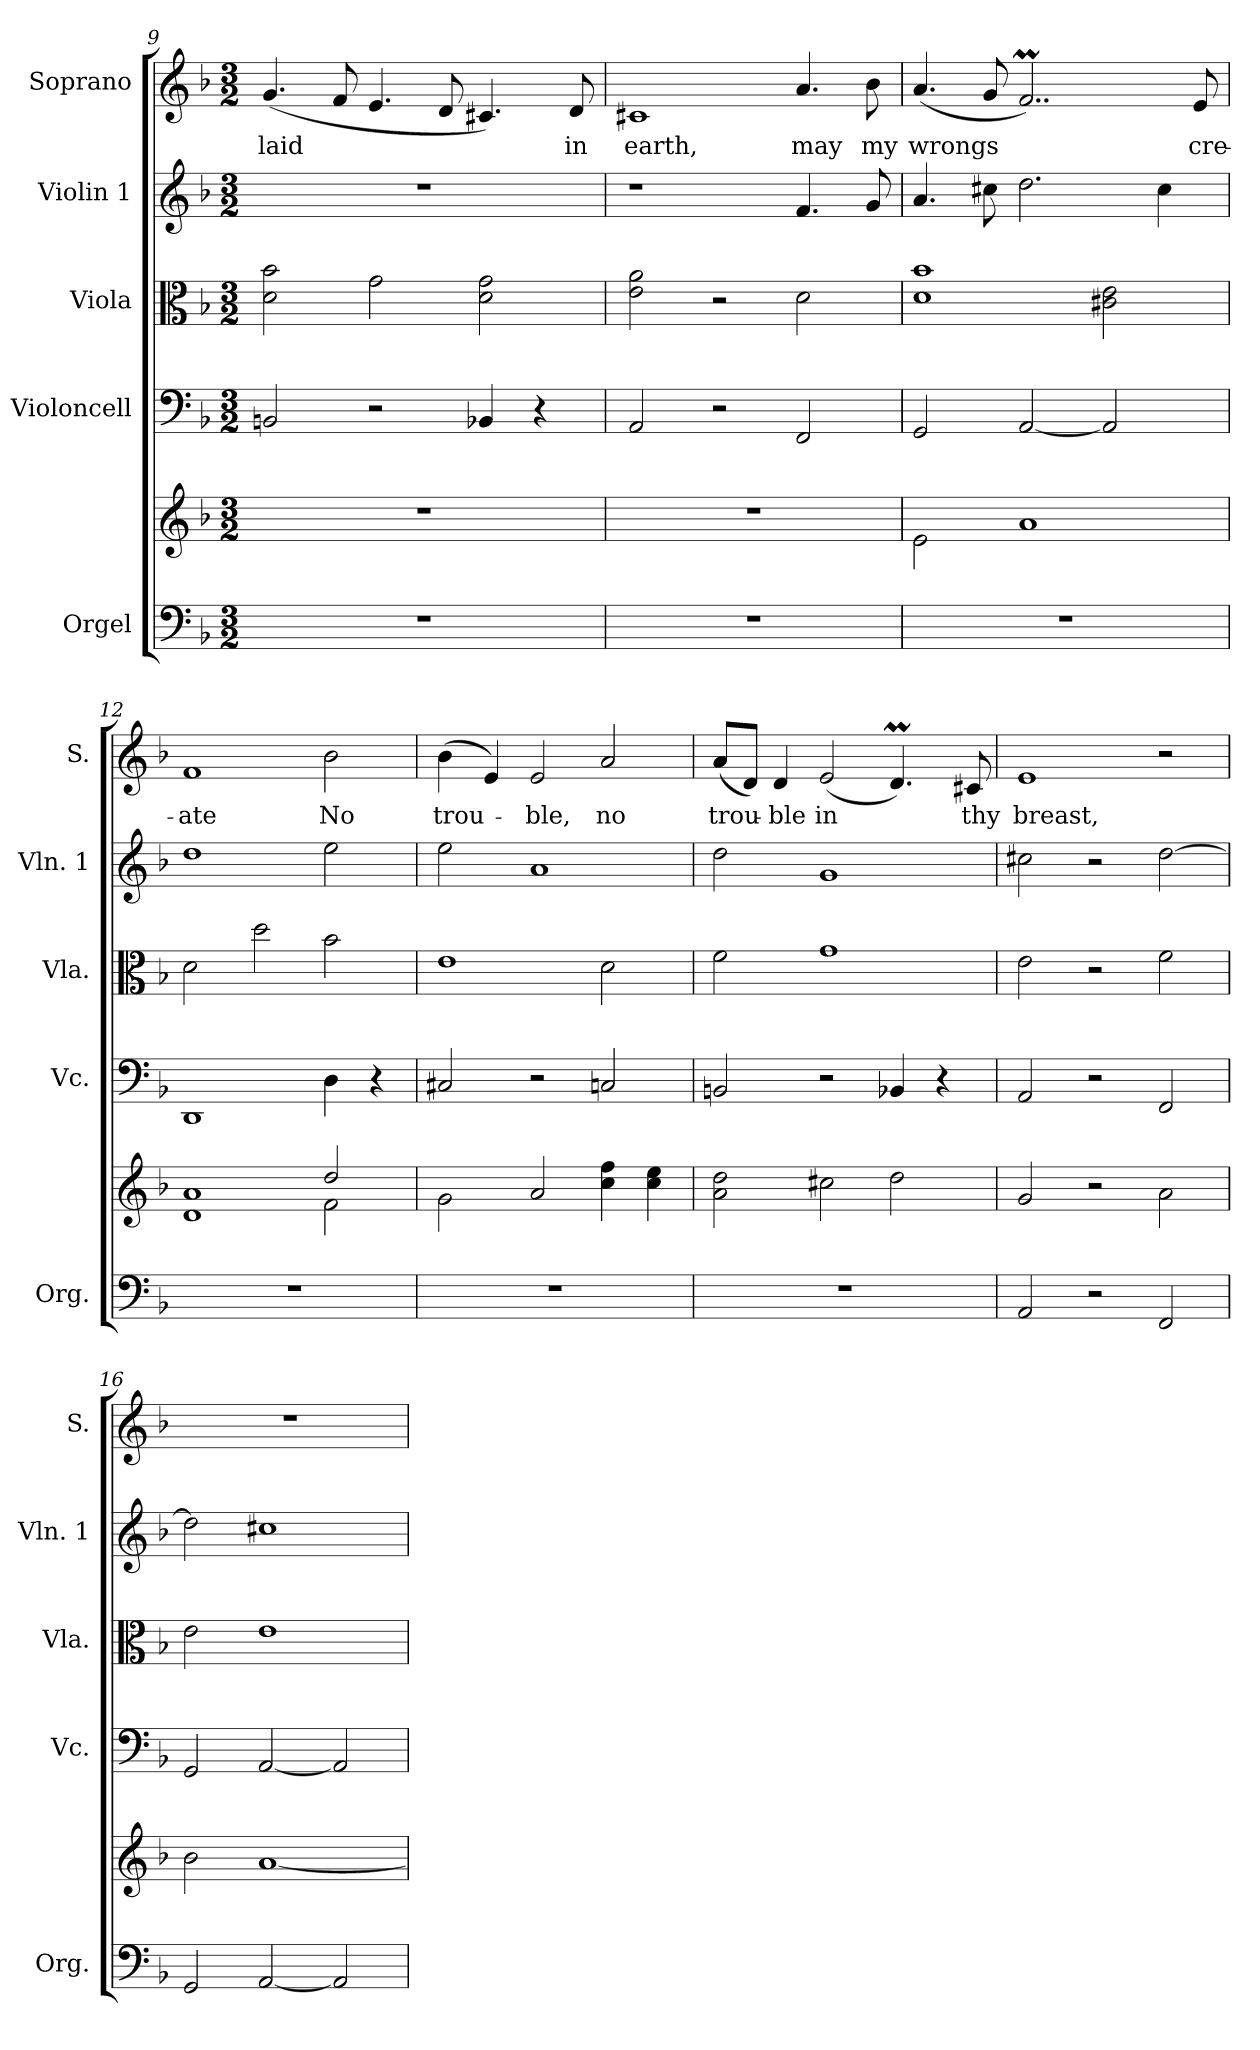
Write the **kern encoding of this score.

**kern	**kern	**kern	**kern	**kern	**kern	**text
*part5	*part5	*part4	*part3	*part2	*part1	*part1
*staff6	*staff5	*staff4	*staff3	*staff2	*staff1	*staff1
*I"Orgel	*	*I"Violoncell	*I"Viola	*I"Violin 1	*I"Soprano	*
*I'Org.	*	*I'Vc.	*I'Vla.	*I'Vln. 1	*I'S.	*
!!LO:LB:g=z
*clefF4	*clefG2	*clefF4	*clefC3	*clefG2	*clefG2	*
*k[b-]	*k[b-]	*k[b-]	*k[b-]	*k[b-]	*k[b-]	*
*M3/2	*M3/2	*M3/2	*M3/2	*M3/2	*M3/2	*
=9	=9	=9	=9	=9	=9	=9
!	!	!	!	!	!	!LO:LY:b
1.r	1.r	2BBn/	2d\ 2b-\	1.r	(<4.g/	laid
.	.	.	.	.	8f/	.
.	.	2r	2g\	.	4.e/	.
.	.	.	.	.	8d/	.
.	.	4BB-X/	2d\ 2g\	.	4.c#X/)	.
.	.	4r	.	.	.	.
!	!	!	!	!	!	!LO:LY:b
.	.	.	.	.	8d/	in
=10	=10	=10	=10	=10	=10	=10
!	!	!	!	!	!	!LO:LY:b
1.r	1.r	2AA/	2e\ 2a\	1r	1c#X	earth,
.	.	2r	2r	.	.	.
!	!	!	!	!	!	!LO:LY:b
.	.	2FF/	2d\	4.f/	4.a/	may
!	!	!	!	!	!	!LO:LY:b
.	.	.	.	8g/	8b-\	my
=11	=11	=11	=11	=11	=11	=11
!	!	!	!	!	!	!LO:LY:b
1.r	2e\	2GG/	1d 1b-	4.a/	(<4.a/	wrongs
.	.	.	.	8cc#X\	8g/	.
.	1a	[2AA/	.	2.dd\	2..fM/)	.
.	.	2AA/]	2c#X\ 2e\	.	.	.
.	.	.	.	4cc#\	.	.
!	!	!	!	!	!	!LO:LY:b
.	.	.	.	.	8e/	cre-
=12	=12	=12	=12	=12	=12	=12
*	*^	*	*	*	*	*
!	!	!	!	!	!	!	!LO:LY:b
1.r	1d	1a	1DD	2d\	1dd	1f	-ate
.	.	.	.	2dd\	.	.	.
!	!	!	!	!	!	!	!LO:LY:b
.	2f\	2dd/	4D\	2b-\	2ee\	2b-\	No
.	.	.	4r	.	.	.	.
*	*v	*v	*	*	*	*	*
=13	=13	=13	=13	=13	=13	=13
!	!	!	!	!	!	!LO:LY:b
1.r	2g\	2C#X/	1e	2ee\	(>4b-\	trou-
.	.	.	.	.	4e/)	.
!	!	!	!	!	!	!LO:LY:b
.	2a/	2r	.	1a	2e/	-ble,
!	!	!	!	!	!	!LO:LY:b
.	4cc\ 4ff\	2Cn/	2d\	.	2a/	no
.	4cc\ 4ee\	.	.	.	.	.
=14	=14	=14	=14	=14	=14	=14
!	!	!	!	!	!	!LO:LY:b
1.r	2a\ 2dd\	2BBn/	2f\	2dd\	(<8a/L	trou-
.	.	.	.	.	8d/J)	.
!	!	!	!	!	!	!LO:LY:b
.	.	.	.	.	4d/	-ble
!	!	!	!	!	!	!LO:LY:b
.	2cc#X\	2r	1g	1g	(<2e/	in
.	2dd\	4BB-X/	.	.	4.dM/)	.
.	.	4r	.	.	.	.
!	!	!	!	!	!	!LO:LY:b
.	.	.	.	.	8c#X/	thy
=15	=15	=15	=15	=15	=15	=15
!	!	!	!	!	!	!LO:LY:b
2AA/	2g/	2AA/	2e\	2cc#X\	1e	breast,
2r	2r	2r	2r	2r	.	.
2FF/	2a\	2FF/	2f\	[2dd\	2r	.
!!LO:PB:g=z
=16	=16	=16	=16	=16	=16	=16
2GG/	2b-\	2GG/	2e\	2dd\]	1.r	.
[2AA/	[1a	[2AA/	1e	1cc#X	.	.
2AA/]	.	2AA/]	.	.	.	.
=	=	=	=	=	=	=
*-	*-	*-	*-	*-	*-	*-
